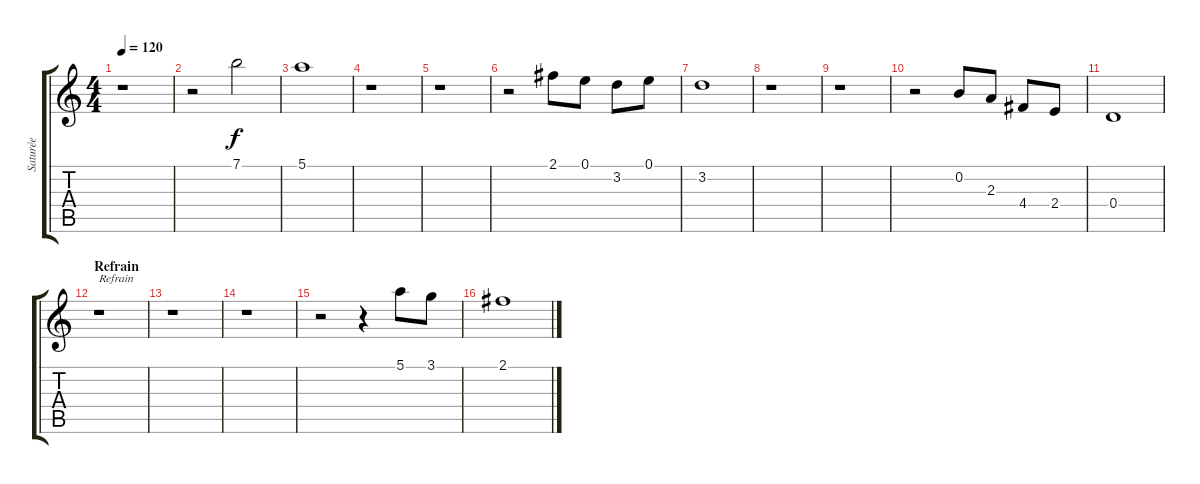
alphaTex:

\track ("Saturée" "Saturée") {instrument overdrivenguitar}
\staff {score tabs}
\tuning (E4 B3 G3 D3 A2 E2) {hide}
\ts (4 4)
\tempo 120
\clef g2
\ks c
r.1{dy f} |
r.2 7.1.2 |
5.1.1 |
r.1 |
r.1 |
r.2 2.1.8 0.1.8 3.2.8 0.1.8 |
3.2.1 |
r.1 |
r.1 |
r.2 0.2.8 2.3.8 4.4.8 2.4.8 |
0.4.1 |
\section ("" "Refrain")
r.1{txt "Refrain"} |
r.1 |
r.1 |
r.2 r.4 5.1.8 3.1.8 |
2.1.1
